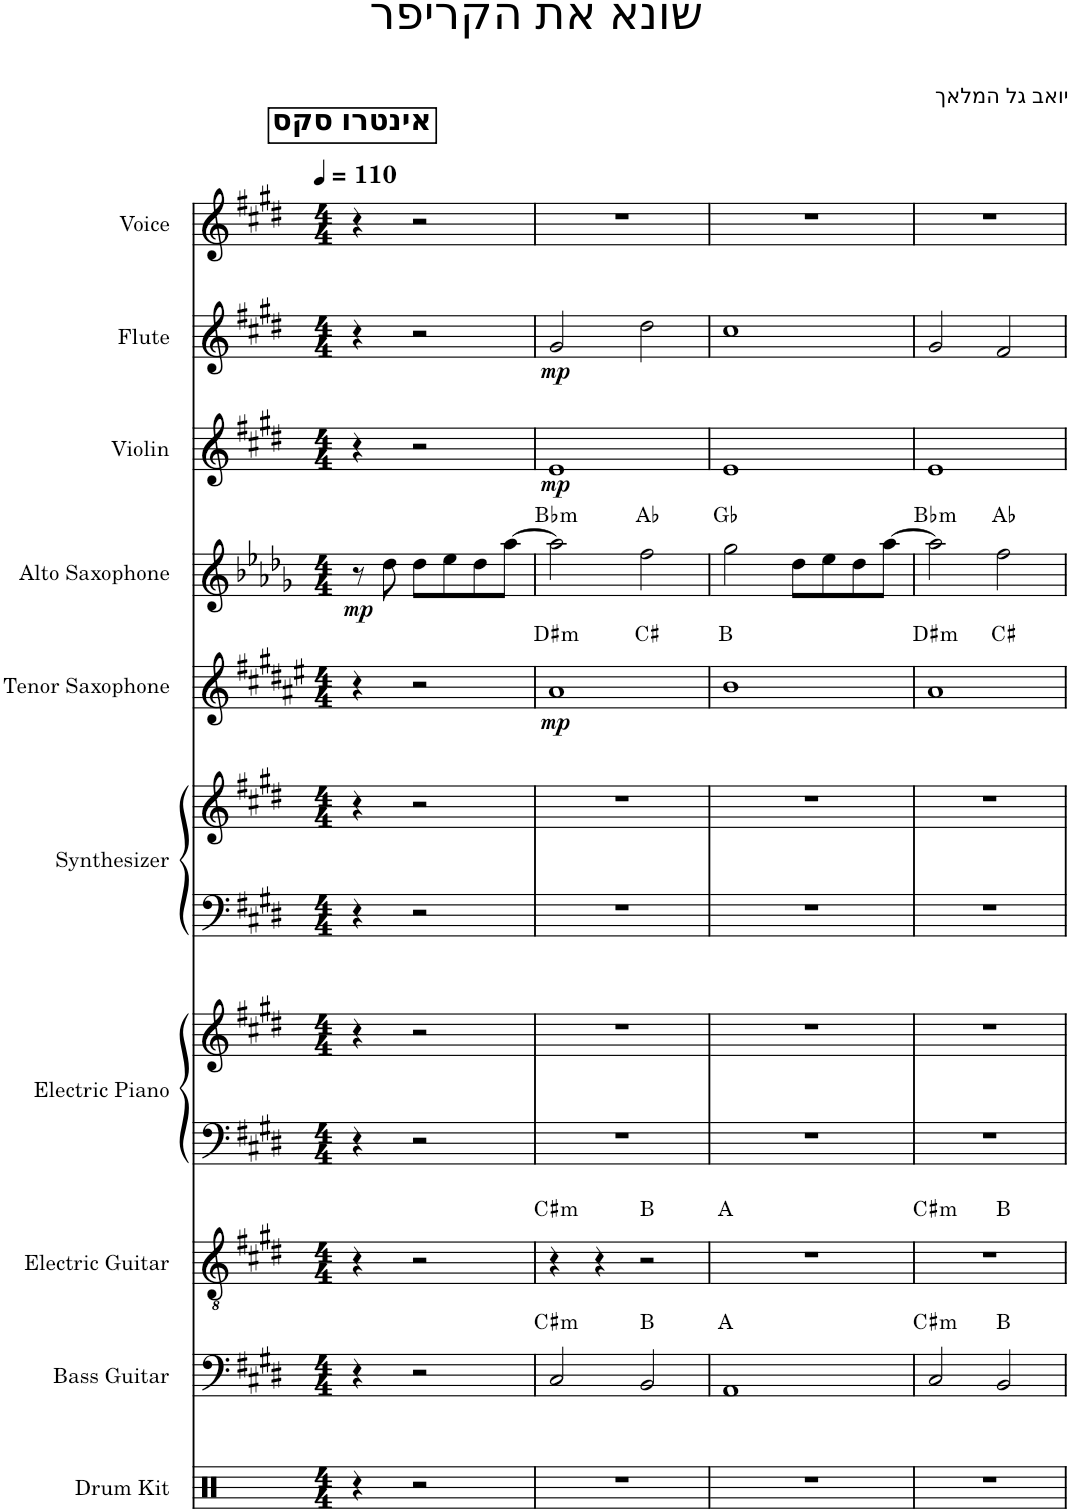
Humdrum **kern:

**kern	**kern	**harte	**kern	**harte	**kern	**kern	**kern	**kern	**kern	**dynam	**harte	**kern	**dynam	**harte	**kern	**dynam	**kern	**dynam	**kern
*part10	*part9	*part9	*part8	*part8	*part7	*part7	*part6	*part6	*part5	*part5	*part5	*part4	*part4	*part4	*part3	*part3	*part2	*part2	*part1
*staff12	*staff11	*	*staff10	*	*staff9	*staff8	*staff7	*staff6	*staff5	*staff5	*	*staff4	*staff4	*	*staff3	*staff3	*staff2	*staff2	*staff1
*I"Drum Kit	*I"Bass Guitar	*	*I"Electric Guitar	*	*I"Electric Piano	*	*I"Synthesizer	*	*I"Tenor Saxophone	*	*	*I"Alto Saxophone	*	*	*I"Violin	*	*I"Flute	*	*I"Voice
*I'D. Kit	*I'B. Guit.	*	*I'El. Guit.	*	*I'El. Pno.	*	*I'Synth.	*	*I'T. Sax.	*	*	*I'A. Sax.	*	*	*I'Vln.	*	*I'Fl'	*	*I'Vo.
*clefX	*clefF4	*	*clefGv2	*	*clefF4	*clefG2	*clefF4	*clefG2	*clefG2	*	*	*clefG2	*	*	*clefG2	*	*clefG2	*	*clefG2
*	*Trd7c12	*	*	*	*	*	*	*	*Trd8c14	*	*	*Trd5c9	*	*	*	*	*	*	*
*k[]	*k[f#c#g#d#]	*	*k[f#c#g#d#]	*	*k[f#c#g#d#]	*k[f#c#g#d#]	*k[f#c#g#d#]	*k[f#c#g#d#]	*k[f#c#g#d#a#e#]	*	*	*k[b-e-a-d-g-]	*	*	*k[f#c#g#d#]	*	*k[f#c#g#d#]	*	*k[f#c#g#d#]
*M4/4	*M4/4	*	*M4/4	*	*M4/4	*M4/4	*M4/4	*M4/4	*M4/4	*	*	*M4/4	*	*	*M4/4	*	*M4/4	*	*M4/4
*MM110	*MM110	*	*MM110	*	*MM110	*MM110	*MM110	*MM110	*MM110	*	*	*MM110	*	*	*MM110	*	*MM110	*	*MM110
!!LO:REH:place=s1:a:B:cj:fs=14:t=אינטרו סקס
=1	=1	=1	=1	=1	=1	=1	=1	=1	=1	=1	=1	=1	=1	=1	=1	=1	=1	=1	=1
!	!	!	!	!	!	!	!	!	!	!	!	!	!LO:DY:b	!	!	!	!	!	!
4r	4r	.	4r	.	4r	4r	4r	4r	4r	.	.	8r	mp	.	4r	.	4r	.	4r
.	.	.	.	.	.	.	.	.	.	.	.	8dd-\	.	.	.	.	.	.	.
2r	2r	.	2r	.	2r	2r	2r	2r	2r	.	.	8dd-\L	.	.	2r	.	2r	.	2r
.	.	.	.	.	.	.	.	.	.	.	.	8ee-\	.	.	.	.	.	.	.
.	.	.	.	.	.	.	.	.	.	.	.	8dd-\	.	.	.	.	.	.	.
.	.	.	.	.	.	.	.	.	.	.	.	[8aa-\J	.	.	.	.	.	.	.
=2	=2	=2	=2	=2	=2	=2	=2	=2	=2	=2	=2	=2	=2	=2	=2	=2	=2	=2	=2
!	!	!LO:H:kt=m	!	!LO:H:kt=m	!	!	!	!	!	!LO:DY:b	!LO:H:kt=m	!	!	!LO:H:kt=m	!	!LO:DY:b	!	!LO:DY:b	!
*	*	*	*	*	*	*	*	*	*^	*	*	*	*	*	*	*	*	*	*
1r	2C#/	C#:min	4r	C#:min	1r	1r	1r	1r	1a#	2ryy	mp	D#:min	2aa-\]	.	Bb:min	1e	mp	2g#/	mp	1r
.	.	.	4r	.	.	.	.	.	.	.	.	.	.	.	.	.	.	.	.	.
.	2BB/	B:maj	2r	B:maj	.	.	.	.	.	2ryy	.	C#:maj	2ff\	.	Ab:maj	.	.	2dd#\	.	.
*	*	*	*	*	*	*	*	*	*v	*v	*	*	*	*	*	*	*	*	*	*
=3	=3	=3	=3	=3	=3	=3	=3	=3	=3	=3	=3	=3	=3	=3	=3	=3	=3	=3	=3
1r	1AA	A:maj	1r	A:maj	1r	1r	1r	1r	1b	.	B:maj	2gg-\	.	Gb:maj	1e	.	1cc#	.	1r
.	.	.	.	.	.	.	.	.	.	.	.	8dd-\L	.	.	.	.	.	.	.
.	.	.	.	.	.	.	.	.	.	.	.	8ee-\	.	.	.	.	.	.	.
.	.	.	.	.	.	.	.	.	.	.	.	8dd-\	.	.	.	.	.	.	.
.	.	.	.	.	.	.	.	.	.	.	.	[8aa-\J	.	.	.	.	.	.	.
=4	=4	=4	=4	=4	=4	=4	=4	=4	=4	=4	=4	=4	=4	=4	=4	=4	=4	=4	=4
!	!	!LO:H:kt=m	!	!LO:H:kt=m	!	!	!	!	!	!	!LO:H:kt=m	!	!	!LO:H:kt=m	!	!	!	!	!
*	*	*	*^	*	*	*	*	*	*^	*	*	*	*	*	*	*	*	*	*
1r	2C#/	C#:min	1r	2ryy	C#:min	1r	1r	1r	1r	1a#	2ryy	.	D#:min	2aa-\]	.	Bb:min	1e	.	2g#/	.	1r
.	2BB/	B:maj	.	2ryy	B:maj	.	.	.	.	.	2ryy	.	C#:maj	2ff\	.	Ab:maj	.	.	2f#/	.	.
*	*	*	*v	*v	*	*	*	*	*	*v	*v	*	*	*	*	*	*	*	*	*	*
=	=	=	=	=	=	=	=	=	=	=	=	=	=	=	=	=	=	=	=
*-	*-	*-	*-	*-	*-	*-	*-	*-	*-	*-	*-	*-	*-	*-	*-	*-	*-	*-	*-
